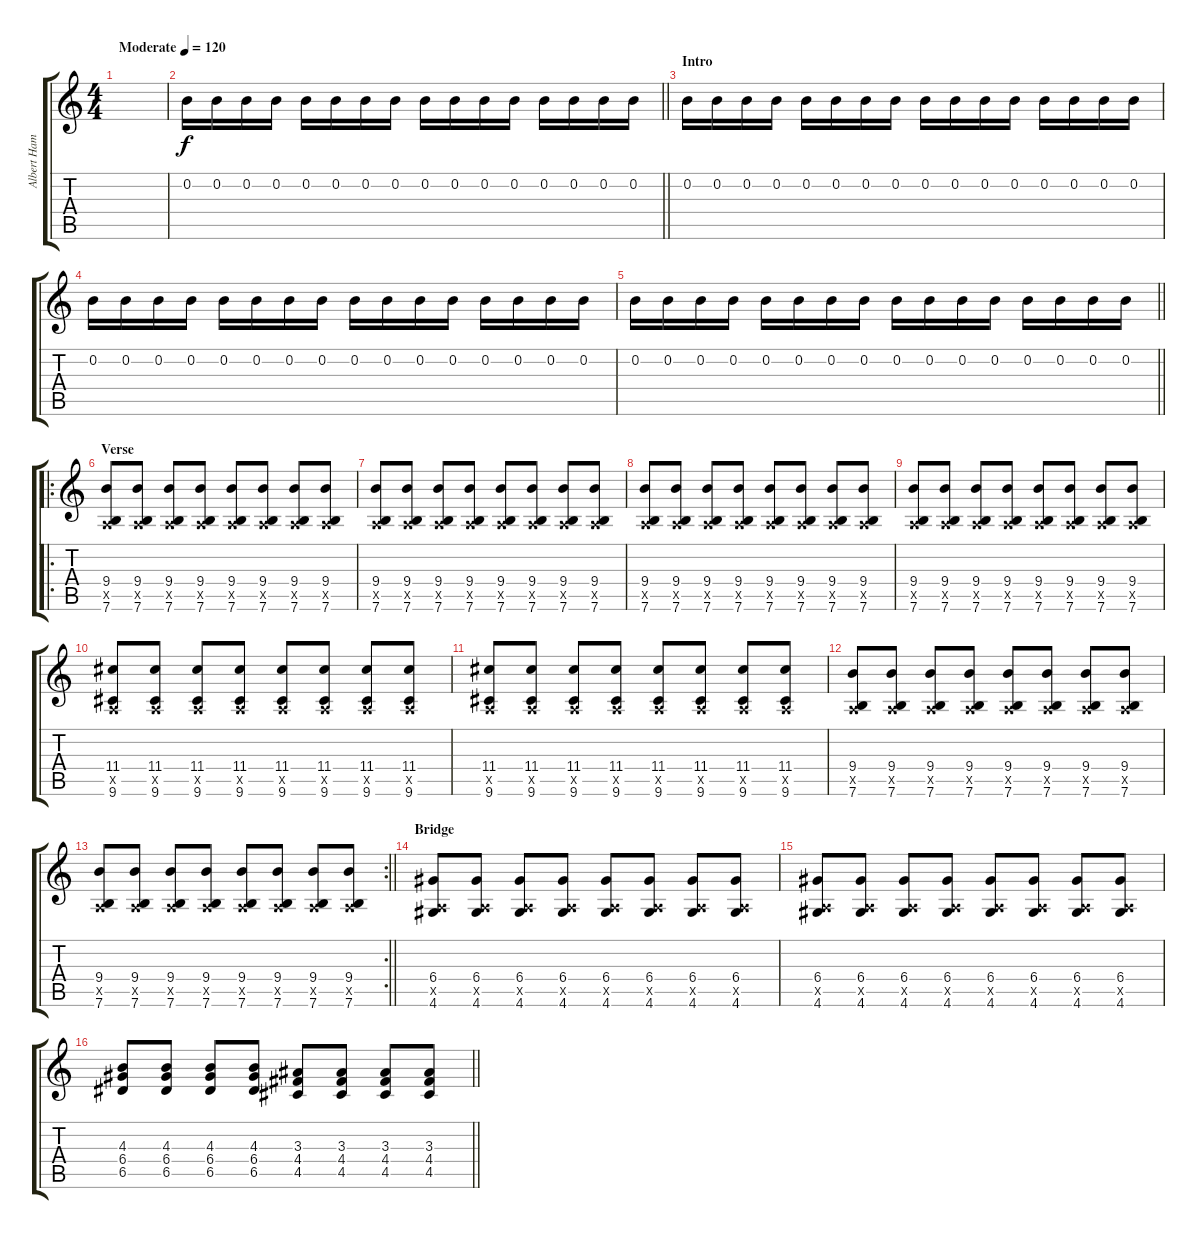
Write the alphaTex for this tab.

\track ("Albert Hammond Jr." "Albert Ham") {instrument overdrivenguitar}
\staff {score tabs}
\tuning (E4 B3 G3 D3 A2 E2) {hide}
\ts (4 4)
\tempo (120 "Moderate")
\clef g2
\ks c
|
\barLineRight lightlight
0.2.16 0.2.16 0.2.16 0.2.16 0.2.16 0.2.16 0.2.16 0.2.16 0.2.16 0.2.16 0.2.16 0.2.16 0.2.16 0.2.16 0.2.16 0.2.16 |
\section ("" "Intro")
0.2.16 0.2.16 0.2.16 0.2.16 0.2.16 0.2.16 0.2.16 0.2.16 0.2.16 0.2.16 0.2.16 0.2.16 0.2.16 0.2.16 0.2.16 0.2.16 |
0.2.16 0.2.16 0.2.16 0.2.16 0.2.16 0.2.16 0.2.16 0.2.16 0.2.16 0.2.16 0.2.16 0.2.16 0.2.16 0.2.16 0.2.16 0.2.16 |
\barLineRight lightlight
0.2.16 0.2.16 0.2.16 0.2.16 0.2.16 0.2.16 0.2.16 0.2.16 0.2.16 0.2.16 0.2.16 0.2.16 0.2.16 0.2.16 0.2.16 0.2.16 |
\ro
\section ("" "Verse")
(9.4 0.5{x} 7.6).8 (9.4 0.5{x} 7.6).8 (9.4 0.5{x} 7.6).8 (9.4 0.5{x} 7.6).8 (9.4 0.5{x} 7.6).8 (9.4 0.5{x} 7.6).8 (9.4 0.5{x} 7.6).8 (9.4 0.5{x} 7.6).8 |
(9.4 0.5{x} 7.6).8 (9.4 0.5{x} 7.6).8 (9.4 0.5{x} 7.6).8 (9.4 0.5{x} 7.6).8 (9.4 0.5{x} 7.6).8 (9.4 0.5{x} 7.6).8 (9.4 0.5{x} 7.6).8 (9.4 0.5{x} 7.6).8 |
(9.4 0.5{x} 7.6).8 (9.4 0.5{x} 7.6).8 (9.4 0.5{x} 7.6).8 (9.4 0.5{x} 7.6).8 (9.4 0.5{x} 7.6).8 (9.4 0.5{x} 7.6).8 (9.4 0.5{x} 7.6).8 (9.4 0.5{x} 7.6).8 |
(9.4 0.5{x} 7.6).8 (9.4 0.5{x} 7.6).8 (9.4 0.5{x} 7.6).8 (9.4 0.5{x} 7.6).8 (9.4 0.5{x} 7.6).8 (9.4 0.5{x} 7.6).8 (9.4 0.5{x} 7.6).8 (9.4 0.5{x} 7.6).8 |
(11.4 0.5{x} 9.6).8 (11.4 0.5{x} 9.6).8 (11.4 0.5{x} 9.6).8 (11.4 0.5{x} 9.6).8 (11.4 0.5{x} 9.6).8 (11.4 0.5{x} 9.6).8 (11.4 0.5{x} 9.6).8 (11.4 0.5{x} 9.6).8 |
(11.4 0.5{x} 9.6).8 (11.4 0.5{x} 9.6).8 (11.4 0.5{x} 9.6).8 (11.4 0.5{x} 9.6).8 (11.4 0.5{x} 9.6).8 (11.4 0.5{x} 9.6).8 (11.4 0.5{x} 9.6).8 (11.4 0.5{x} 9.6).8 |
(9.4 0.5{x} 7.6).8 (9.4 0.5{x} 7.6).8 (9.4 0.5{x} 7.6).8 (9.4 0.5{x} 7.6).8 (9.4 0.5{x} 7.6).8 (9.4 0.5{x} 7.6).8 (9.4 0.5{x} 7.6).8 (9.4 0.5{x} 7.6).8 |
\rc 2
\barLineRight lightlight
(9.4 0.5{x} 7.6).8 (9.4 0.5{x} 7.6).8 (9.4 0.5{x} 7.6).8 (9.4 0.5{x} 7.6).8 (9.4 0.5{x} 7.6).8 (9.4 0.5{x} 7.6).8 (9.4 0.5{x} 7.6).8 (9.4 0.5{x} 7.6).8 |
\section ("" "Bridge")
(6.4 0.5{x} 4.6).8 (6.4 0.5{x} 4.6).8 (6.4 0.5{x} 4.6).8 (6.4 0.5{x} 4.6).8 (6.4 0.5{x} 4.6).8 (6.4 0.5{x} 4.6).8 (6.4 0.5{x} 4.6).8 (6.4 0.5{x} 4.6).8 |
(6.4 0.5{x} 4.6).8 (6.4 0.5{x} 4.6).8 (6.4 0.5{x} 4.6).8 (6.4 0.5{x} 4.6).8 (6.4 0.5{x} 4.6).8 (6.4 0.5{x} 4.6).8 (6.4 0.5{x} 4.6).8 (6.4 0.5{x} 4.6).8 |
\barLineRight lightlight
(4.3 6.4 6.5).8 (4.3 6.4 6.5).8 (4.3 6.4 6.5).8 (4.3 6.4 6.5).8 (3.3 4.4 4.5).8 (3.3 4.4 4.5).8 (3.3 4.4 4.5).8 (3.3 4.4 4.5).8
